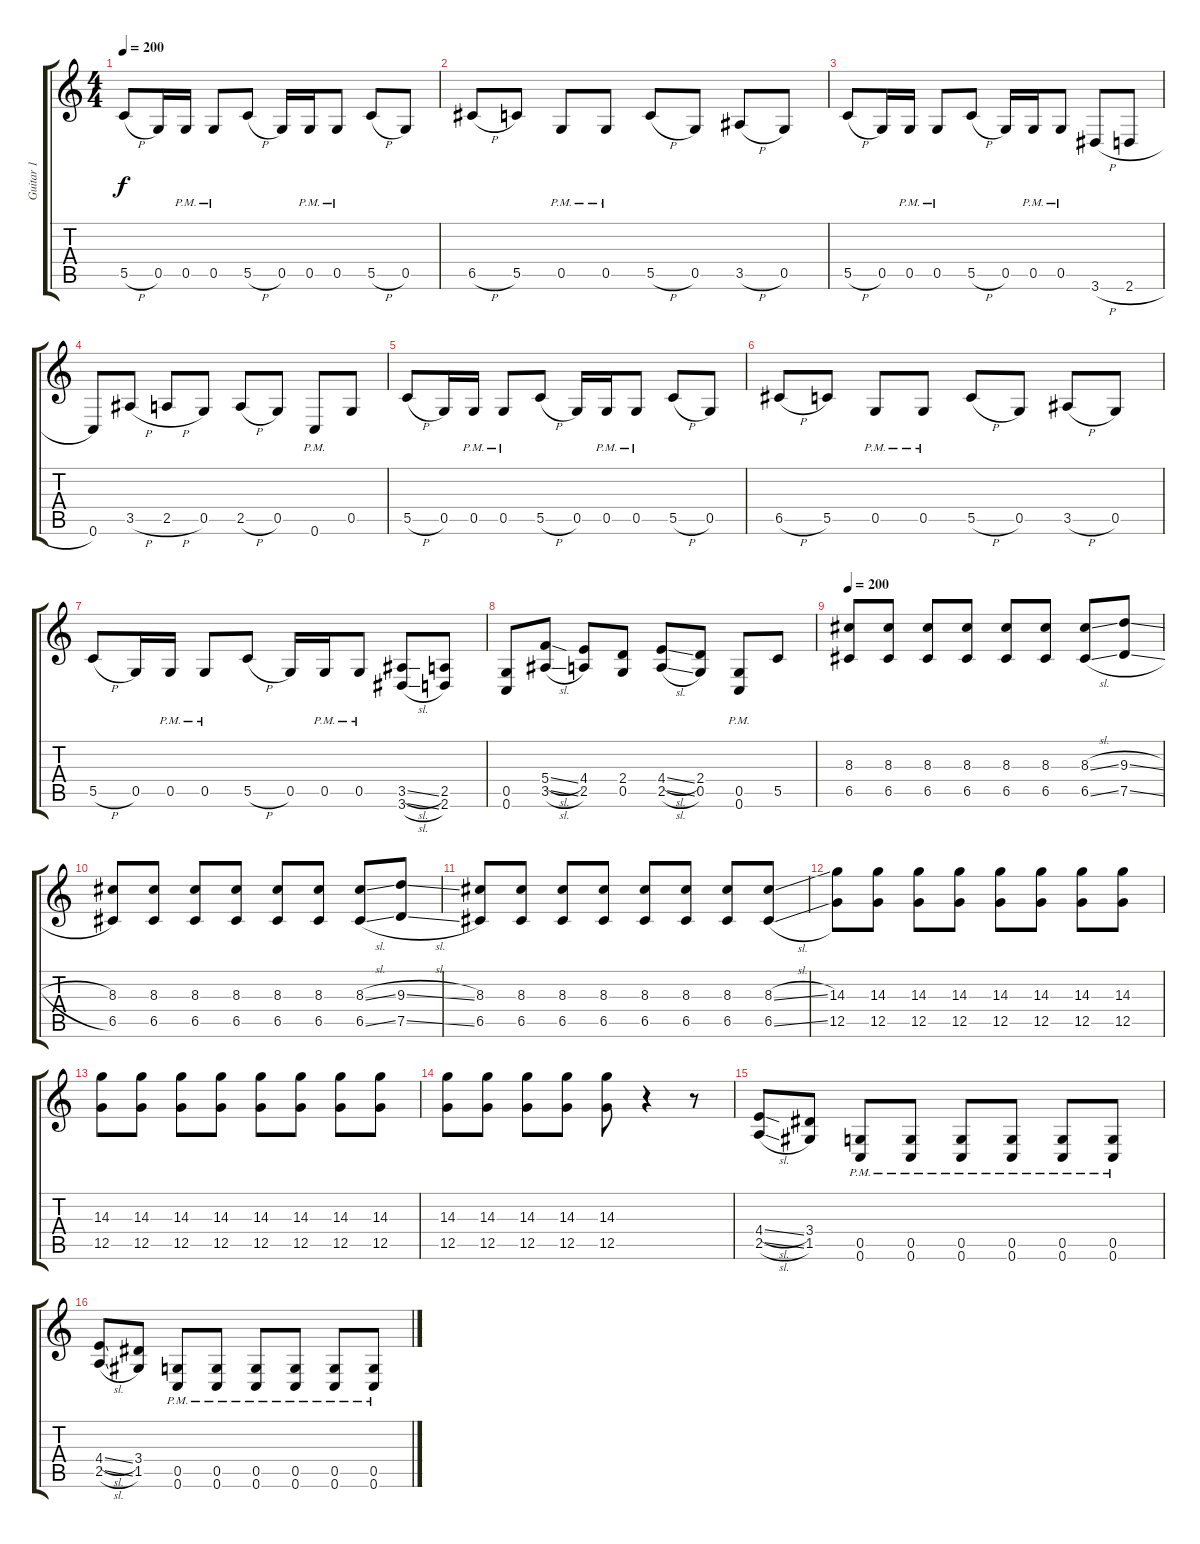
\track ("Guitar 1" "Guitar 1") {instrument distortionguitar}
\staff {score tabs}
\tuning (D4 A3 F3 C3 G2 C2) {hide}
\ts (4 4)
\tempo 200
\clef g2
\ks c
5.5{h}.8{dy f} 0.5.16 0.5{pm}.16 0.5{pm}.8 5.5{h}.8 0.5.16 0.5{pm}.16 0.5{pm}.8 5.5{h}.8 0.5.8 |
6.5{h}.8 5.5.8 0.5{pm}.8 0.5{pm}.8 5.5{h}.8 0.5.8 3.5{h}.8 0.5.8 |
5.5{h}.8 0.5.16 0.5{pm}.16 0.5{pm}.8 5.5{h}.8 0.5.16 0.5{pm}.16 0.5{pm}.8 3.6{h}.8 2.6{h}.8 |
0.6.8 3.5{h}.8 2.5{h}.8 0.5.8 2.5{h}.8 0.5.8 0.6{pm}.8 0.5.8 |
5.5{h}.8 0.5.16 0.5{pm}.16 0.5{pm}.8 5.5{h}.8 0.5.16 0.5{pm}.16 0.5{pm}.8 5.5{h}.8 0.5.8 |
6.5{h}.8 5.5.8 0.5{pm}.8 0.5{pm}.8 5.5{h}.8 0.5.8 3.5{h}.8 0.5.8 |
5.5{h}.8 0.5.16 0.5{pm}.16 0.5{pm}.8 5.5{h}.8 0.5.16 0.5{pm}.16 0.5{pm}.8 (3.5{sl} 3.6{sl}).8 (2.5 2.6).8 |
(0.5 0.6).8 (5.4{sl} 3.5{sl}).8 (4.4 2.5).8 (2.4 0.5).8 (4.4{sl} 2.5{sl}).8 (2.4 0.5).8 (0.5{pm} 0.6).8 5.5.8 |
\tempo 200
(8.3 6.5).8 (8.3 6.5).8 (8.3 6.5).8 (8.3 6.5).8 (8.3 6.5).8 (8.3 6.5).8 (8.3{sl} 6.5{sl}).8 (9.3{sl} 7.5{sl}).8 |
(8.3 6.5).8 (8.3 6.5).8 (8.3 6.5).8 (8.3 6.5).8 (8.3 6.5).8 (8.3 6.5).8 (8.3{sl} 6.5{sl}).8 (9.3{sl} 7.5{sl}).8 |
(8.3 6.5).8 (8.3 6.5).8 (8.3 6.5).8 (8.3 6.5).8 (8.3 6.5).8 (8.3 6.5).8 (8.3 6.5).8 (8.3{sl} 6.5{sl}).8 |
(14.3 12.5).8 (14.3 12.5).8 (14.3 12.5).8 (14.3 12.5).8 (14.3 12.5).8 (14.3 12.5).8 (14.3 12.5).8 (14.3 12.5).8 |
(14.3 12.5).8 (14.3 12.5).8 (14.3 12.5).8 (14.3 12.5).8 (14.3 12.5).8 (14.3 12.5).8 (14.3 12.5).8 (14.3 12.5).8 |
(14.3 12.5).8 (14.3 12.5).8 (14.3 12.5).8 (14.3 12.5).8 (14.3 12.5).8 r.4 r.8 |
(4.4{sl} 2.5{sl}).8 (3.4 1.5).8 (0.5{pm} 0.6).8 (0.5{pm} 0.6).8 (0.5{pm} 0.6).8 (0.5{pm} 0.6).8 (0.5{pm} 0.6).8 (0.5{pm} 0.6).8 |
(4.4{sl} 2.5{sl}).8 (3.4 1.5).8 (0.5{pm} 0.6).8 (0.5{pm} 0.6).8 (0.5{pm} 0.6).8 (0.5{pm} 0.6).8 (0.5{pm} 0.6).8 (0.5{pm} 0.6).8
